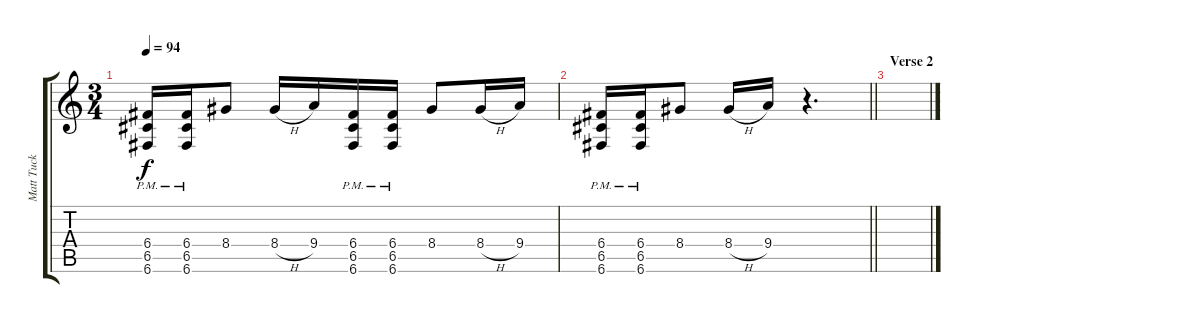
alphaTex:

\track ("Matt Tuck" "Matt Tuck") {instrument distortionguitar}
\staff {score tabs}
\tuning (D4 A3 F3 C3 G2 C2) {hide}
\ts (3 4)
\tempo 94
\clef g2
\ks c
(6.4{pm} 6.5{pm} 6.6{pm}).16{dy f} (6.4{pm} 6.5{pm} 6.6{pm}).16 8.4.8 8.4{h}.16 9.4.16 (6.4{pm} 6.5{pm} 6.6{pm}).16 (6.4{pm} 6.5{pm} 6.6{pm}).16 8.4.8 8.4{h}.16 9.4.16 |
\barLineRight lightlight
(6.4{pm} 6.5{pm} 6.6{pm}).16 (6.4{pm} 6.5{pm} 6.6{pm}).16 8.4.8 8.4{h}.16 9.4.16 r.4{d} |
\section ("" "Verse 2")
